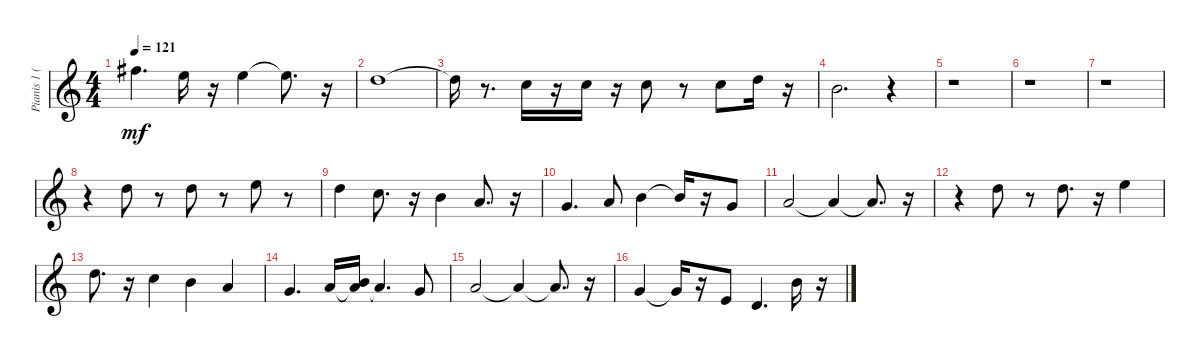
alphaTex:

\track ("Pianis 1 (Staff 1)" "Pianis 1 (") {instrument pad2warm}
\staff {score}
\tuning (E4 B3 G3 D3 A2 E2 B1) {hide}
\ts (4 4)
\tempo 121
\clef g2
\ks c
14.1.4{d dy mf} 12.1.16 r.16 12.1.4 12.1{t}.8{d} r.16 |
10.1.1 |
10.1{t}.16 r.8{d} 8.1.16 r.16 8.1.16 r.16 8.1.8 r.8 8.1.8 10.1.16 r.16 |
7.1.2{d} r.4 |
r.1 |
r.1 |
r.1 |
r.4 10.1.8 r.8 10.1.8 r.8 12.1.8 r.8 |
10.1.4 8.1.8{d} r.16 7.1.4 5.1.8{d} r.16 |
3.1.4{d} 5.1.8 7.1.4 7.1{t}.16 r.16 3.1.8 |
5.1.2 5.1{t}.4 5.1{t}.8{d} r.16 |
r.4 10.1.8 r.8 10.1.8{d} r.16 12.1.4 |
10.1.8{d} r.16 8.1.4 7.1.4 5.1.4 |
3.1.4{d} 5.1.16 (5.1{t} 12.2).16 5.1{t}.4{d} 3.1.8 |
5.1.2 5.1{t}.4 5.1{t}.8{d} r.16 |
3.1.4 3.1{t}.16 r.16 0.1.8 3.2.4{d} 7.1.16 r.16
